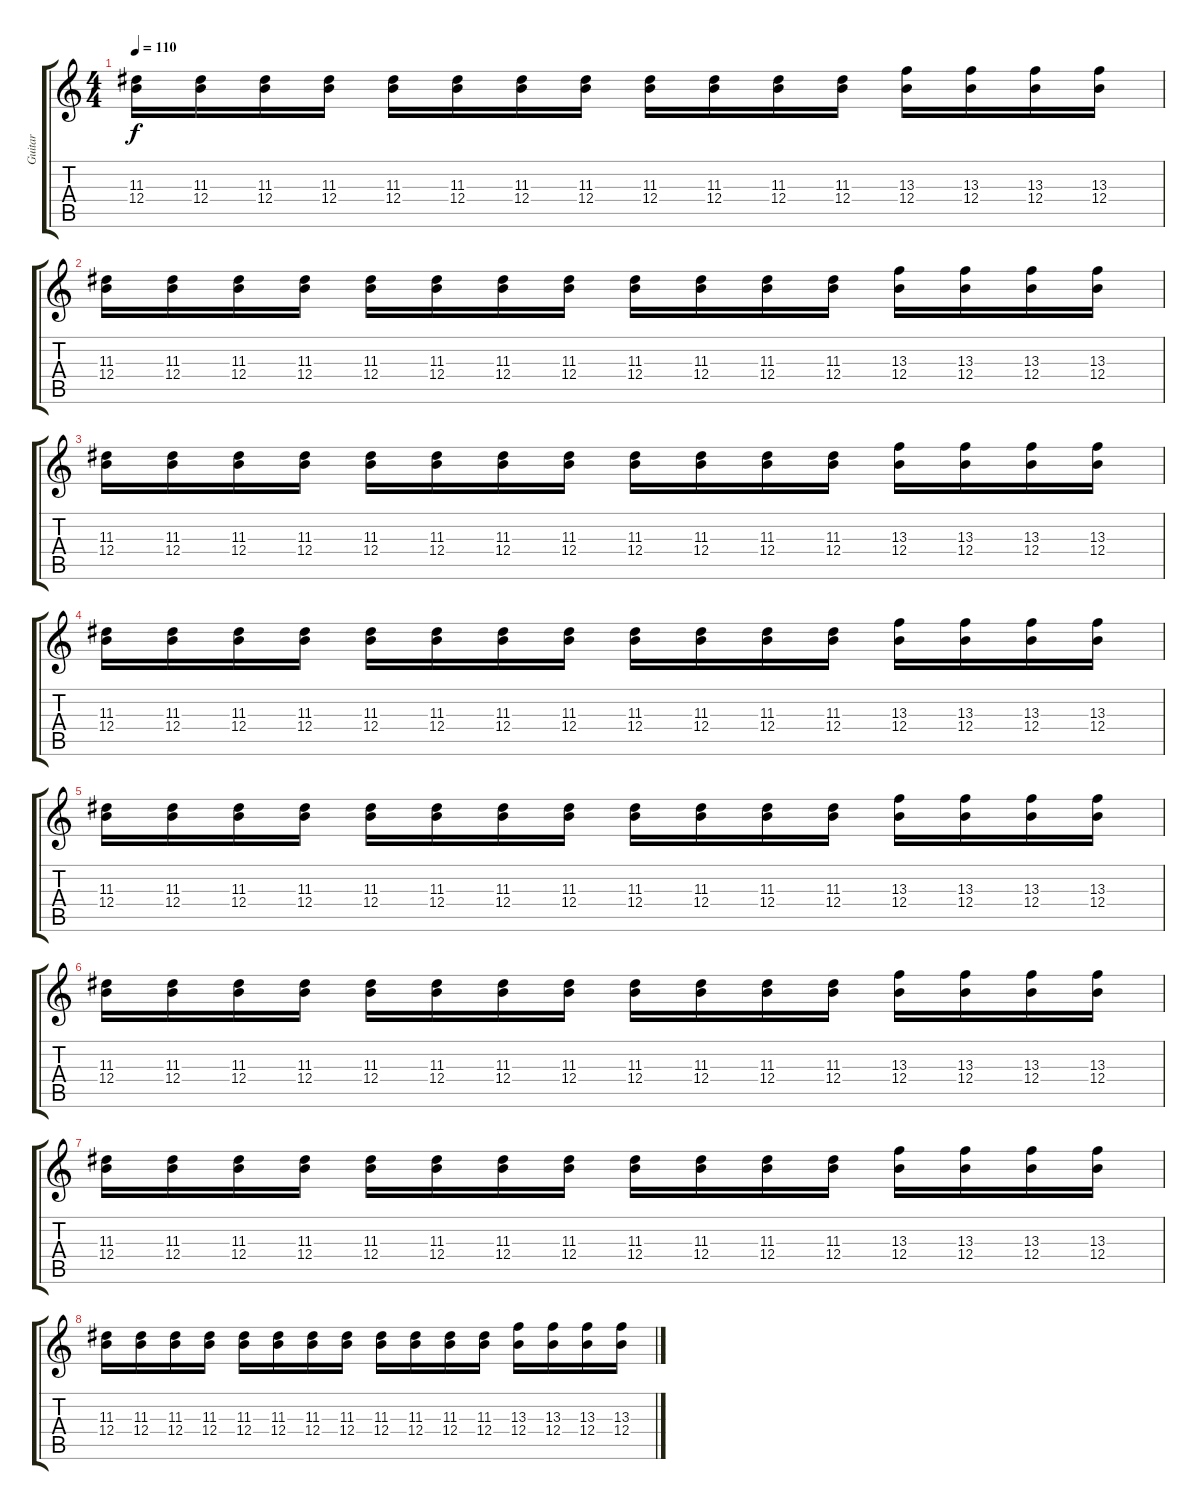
\track ("Guitar" "Guitar") {instrument distortionguitar}
\staff {score tabs}
\tuning (Db4 Ab3 E3 B2 Gb2 B1) {hide}
\ts (4 4)
\tempo 110
\clef g2
\ks c
(11.3 12.4).16{dy f volume 12} (11.3 12.4).16 (11.3 12.4).16 (11.3 12.4).16 (11.3 12.4).16 (11.3 12.4).16 (11.3 12.4).16 (11.3 12.4).16 (11.3 12.4).16 (11.3 12.4).16 (11.3 12.4).16 (11.3 12.4).16 (13.3 12.4).16 (13.3 12.4).16 (13.3 12.4).16 (13.3 12.4).16 |
(11.3 12.4).16{volume 12} (11.3 12.4).16 (11.3 12.4).16 (11.3 12.4).16 (11.3 12.4).16 (11.3 12.4).16 (11.3 12.4).16 (11.3 12.4).16 (11.3 12.4).16 (11.3 12.4).16 (11.3 12.4).16 (11.3 12.4).16 (13.3 12.4).16 (13.3 12.4).16 (13.3 12.4).16 (13.3 12.4).16 |
(11.3 12.4).16{volume 12} (11.3 12.4).16 (11.3 12.4).16 (11.3 12.4).16 (11.3 12.4).16 (11.3 12.4).16 (11.3 12.4).16 (11.3 12.4).16 (11.3 12.4).16 (11.3 12.4).16 (11.3 12.4).16 (11.3 12.4).16 (13.3 12.4).16 (13.3 12.4).16 (13.3 12.4).16 (13.3 12.4).16 |
(11.3 12.4).16{volume 12} (11.3 12.4).16 (11.3 12.4).16 (11.3 12.4).16 (11.3 12.4).16 (11.3 12.4).16 (11.3 12.4).16 (11.3 12.4).16 (11.3 12.4).16 (11.3 12.4).16 (11.3 12.4).16 (11.3 12.4).16 (13.3 12.4).16 (13.3 12.4).16 (13.3 12.4).16 (13.3 12.4).16 |
(11.3 12.4).16{volume 12} (11.3 12.4).16 (11.3 12.4).16 (11.3 12.4).16 (11.3 12.4).16 (11.3 12.4).16 (11.3 12.4).16 (11.3 12.4).16 (11.3 12.4).16 (11.3 12.4).16 (11.3 12.4).16 (11.3 12.4).16 (13.3 12.4).16 (13.3 12.4).16 (13.3 12.4).16 (13.3 12.4).16 |
(11.3 12.4).16{volume 12} (11.3 12.4).16 (11.3 12.4).16 (11.3 12.4).16 (11.3 12.4).16 (11.3 12.4).16 (11.3 12.4).16 (11.3 12.4).16 (11.3 12.4).16 (11.3 12.4).16 (11.3 12.4).16 (11.3 12.4).16 (13.3 12.4).16 (13.3 12.4).16 (13.3 12.4).16 (13.3 12.4).16 |
(11.3 12.4).16{volume 12} (11.3 12.4).16 (11.3 12.4).16 (11.3 12.4).16 (11.3 12.4).16 (11.3 12.4).16 (11.3 12.4).16 (11.3 12.4).16 (11.3 12.4).16 (11.3 12.4).16 (11.3 12.4).16 (11.3 12.4).16 (13.3 12.4).16 (13.3 12.4).16 (13.3 12.4).16 (13.3 12.4).16 |
(11.3 12.4).16{volume 12} (11.3 12.4).16 (11.3 12.4).16 (11.3 12.4).16 (11.3 12.4).16 (11.3 12.4).16 (11.3 12.4).16 (11.3 12.4).16 (11.3 12.4).16 (11.3 12.4).16 (11.3 12.4).16 (11.3 12.4).16 (13.3 12.4).16 (13.3 12.4).16 (13.3 12.4).16 (13.3 12.4).16
